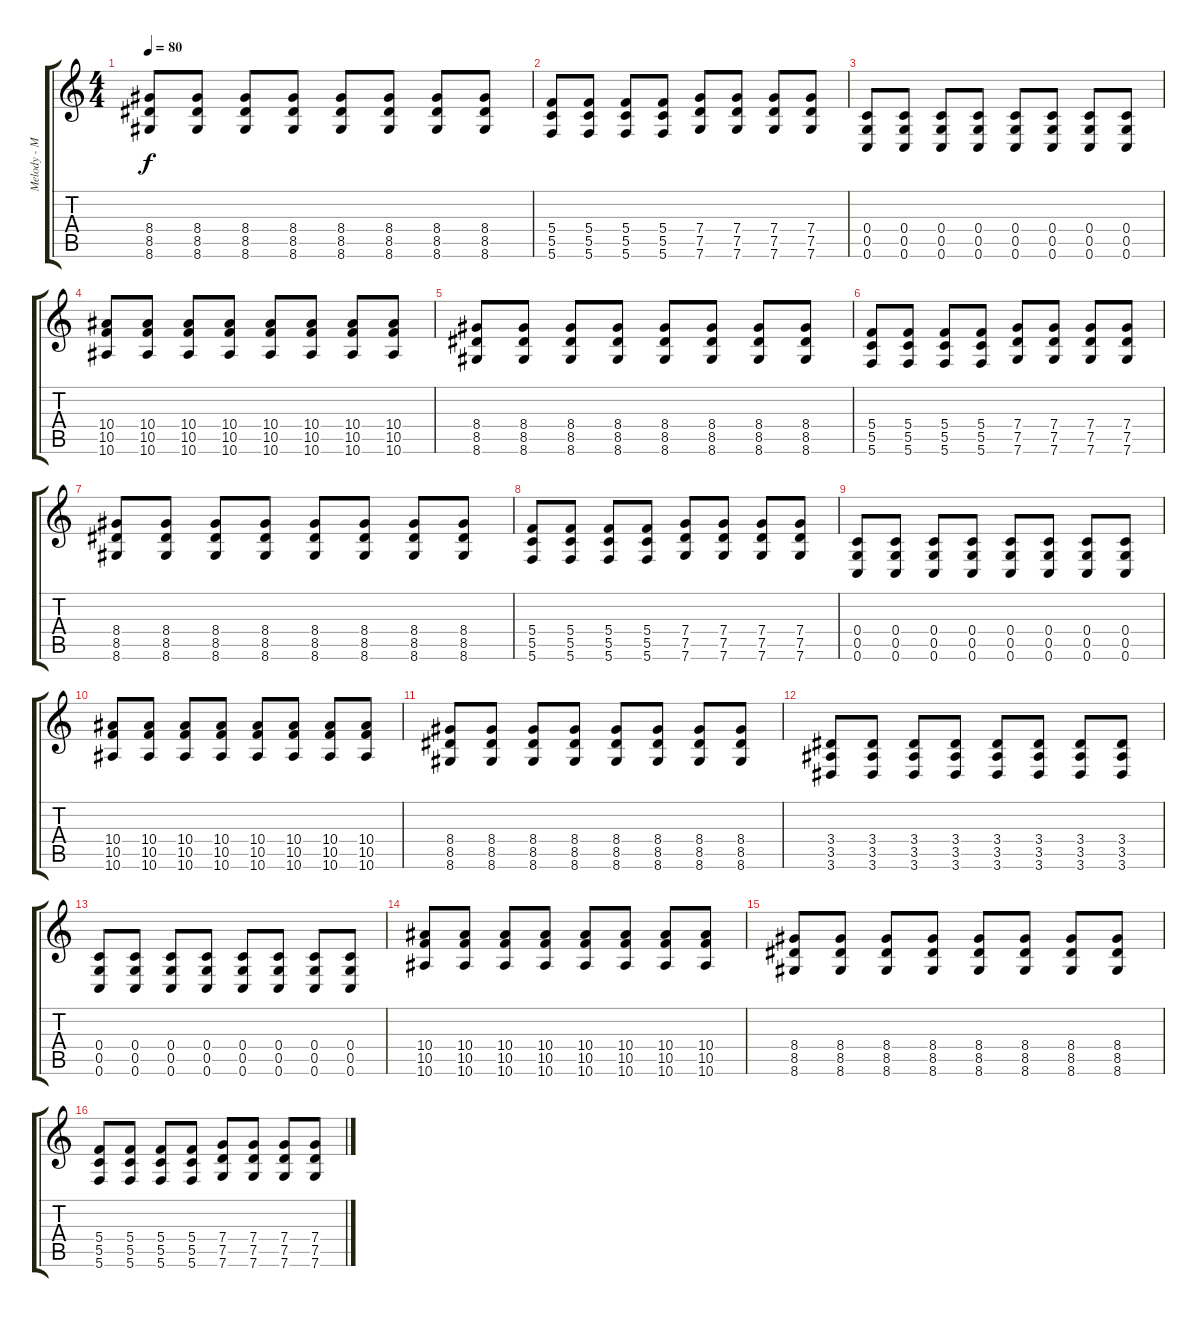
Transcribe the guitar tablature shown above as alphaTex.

\track ("Melody - Main" "Melody - M") {instrument electricguitarclean}
\staff {score tabs}
\tuning (D4 A3 F3 C3 G2 C2) {hide}
\ts (4 4)
\tempo 80
\clef g2
\ks c
(8.4 8.5 8.6).8{dy f} (8.4 8.5 8.6).8 (8.4 8.5 8.6).8 (8.4 8.5 8.6).8 (8.4 8.5 8.6).8 (8.4 8.5 8.6).8 (8.4 8.5 8.6).8 (8.4 8.5 8.6).8 |
(5.4 5.5 5.6).8 (5.4 5.5 5.6).8 (5.4 5.5 5.6).8 (5.4 5.5 5.6).8 (7.4 7.5 7.6).8 (7.4 7.5 7.6).8 (7.4 7.5 7.6).8 (7.4 7.5 7.6).8 |
(0.4 0.5 0.6).8 (0.4 0.5 0.6).8 (0.4 0.5 0.6).8 (0.4 0.5 0.6).8 (0.4 0.5 0.6).8 (0.4 0.5 0.6).8 (0.4 0.5 0.6).8 (0.4 0.5 0.6).8 |
(10.4 10.5 10.6).8 (10.4 10.5 10.6).8 (10.4 10.5 10.6).8 (10.4 10.5 10.6).8 (10.4 10.5 10.6).8 (10.4 10.5 10.6).8 (10.4 10.5 10.6).8 (10.4 10.5 10.6).8 |
(8.4 8.5 8.6).8 (8.4 8.5 8.6).8 (8.4 8.5 8.6).8 (8.4 8.5 8.6).8 (8.4 8.5 8.6).8 (8.4 8.5 8.6).8 (8.4 8.5 8.6).8 (8.4 8.5 8.6).8 |
(5.4 5.5 5.6).8 (5.4 5.5 5.6).8 (5.4 5.5 5.6).8 (5.4 5.5 5.6).8 (7.4 7.5 7.6).8 (7.4 7.5 7.6).8 (7.4 7.5 7.6).8 (7.4 7.5 7.6).8 |
(8.4 8.5 8.6).8 (8.4 8.5 8.6).8 (8.4 8.5 8.6).8 (8.4 8.5 8.6).8 (8.4 8.5 8.6).8 (8.4 8.5 8.6).8 (8.4 8.5 8.6).8 (8.4 8.5 8.6).8 |
(5.4 5.5 5.6).8 (5.4 5.5 5.6).8 (5.4 5.5 5.6).8 (5.4 5.5 5.6).8 (7.4 7.5 7.6).8 (7.4 7.5 7.6).8 (7.4 7.5 7.6).8 (7.4 7.5 7.6).8 |
(0.4 0.5 0.6).8 (0.4 0.5 0.6).8 (0.4 0.5 0.6).8 (0.4 0.5 0.6).8 (0.4 0.5 0.6).8 (0.4 0.5 0.6).8 (0.4 0.5 0.6).8 (0.4 0.5 0.6).8 |
(10.4 10.5 10.6).8 (10.4 10.5 10.6).8 (10.4 10.5 10.6).8 (10.4 10.5 10.6).8 (10.4 10.5 10.6).8 (10.4 10.5 10.6).8 (10.4 10.5 10.6).8 (10.4 10.5 10.6).8 |
(8.4 8.5 8.6).8 (8.4 8.5 8.6).8 (8.4 8.5 8.6).8 (8.4 8.5 8.6).8 (8.4 8.5 8.6).8 (8.4 8.5 8.6).8 (8.4 8.5 8.6).8 (8.4 8.5 8.6).8 |
(3.4 3.5 3.6).8 (3.4 3.5 3.6).8 (3.4 3.5 3.6).8 (3.4 3.5 3.6).8 (3.4 3.5 3.6).8 (3.4 3.5 3.6).8 (3.4 3.5 3.6).8 (3.4 3.5 3.6).8 |
(0.4 0.5 0.6).8 (0.4 0.5 0.6).8 (0.4 0.5 0.6).8 (0.4 0.5 0.6).8 (0.4 0.5 0.6).8 (0.4 0.5 0.6).8 (0.4 0.5 0.6).8 (0.4 0.5 0.6).8 |
(10.4 10.5 10.6).8 (10.4 10.5 10.6).8 (10.4 10.5 10.6).8 (10.4 10.5 10.6).8 (10.4 10.5 10.6).8 (10.4 10.5 10.6).8 (10.4 10.5 10.6).8 (10.4 10.5 10.6).8 |
(8.4 8.5 8.6).8 (8.4 8.5 8.6).8 (8.4 8.5 8.6).8 (8.4 8.5 8.6).8 (8.4 8.5 8.6).8 (8.4 8.5 8.6).8 (8.4 8.5 8.6).8 (8.4 8.5 8.6).8 |
(5.4 5.5 5.6).8 (5.4 5.5 5.6).8 (5.4 5.5 5.6).8 (5.4 5.5 5.6).8 (7.4 7.5 7.6).8 (7.4 7.5 7.6).8 (7.4 7.5 7.6).8 (7.4 7.5 7.6).8
